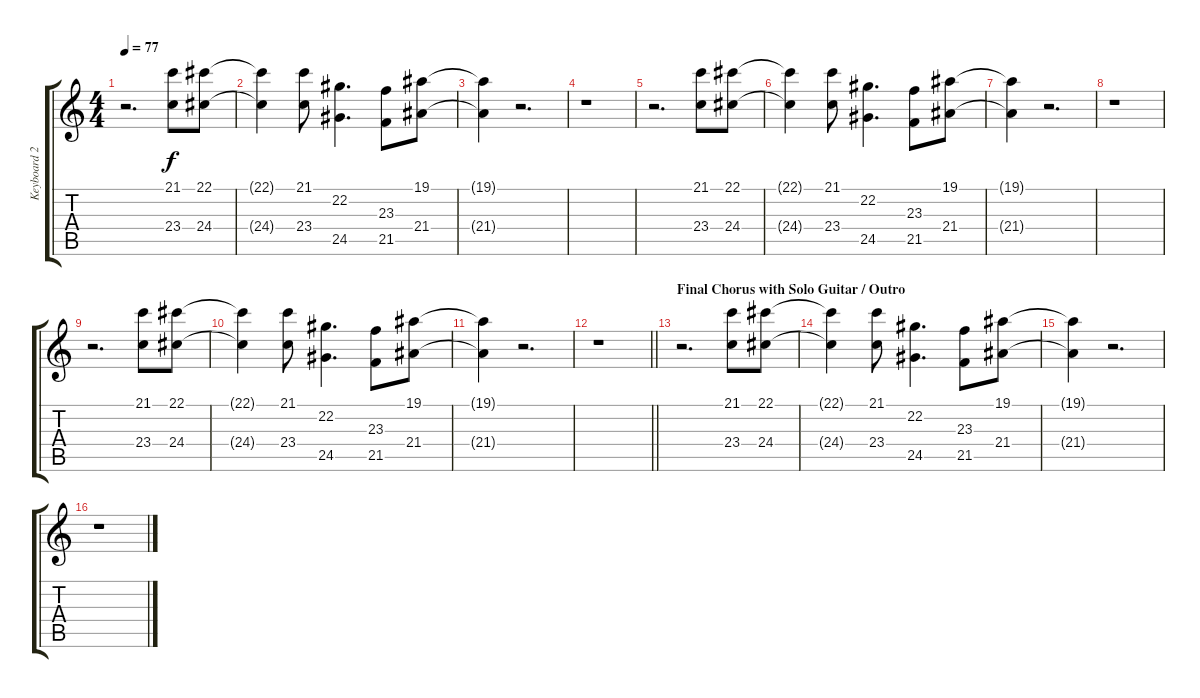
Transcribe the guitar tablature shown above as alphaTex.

\track ("Keyboard 2" "Keyboard 2") {instrument choiraahs}
\staff {score tabs}
\tuning (Eb4 Bb3 Gb3 Db3 Ab2 Eb2) {hide}
\ts (4 4)
\tempo 77
\clef g2
\ks c
r.2{d dy f} (21.1 23.4).8 (22.1 24.4).8 |
(22.1{t} 24.4{t}).4 (21.1 23.4).8 (22.2 24.5).4{d} (23.3 21.5).8 (19.1 21.4).8 |
(19.1{t} 21.4{t}).4 r.2{d} |
r.1 |
r.2{d} (21.1 23.4).8 (22.1 24.4).8 |
(22.1{t} 24.4{t}).4 (21.1 23.4).8 (22.2 24.5).4{d} (23.3 21.5).8 (19.1 21.4).8 |
(19.1{t} 21.4{t}).4 r.2{d} |
r.1 |
r.2{d} (21.1 23.4).8 (22.1 24.4).8 |
(22.1{t} 24.4{t}).4 (21.1 23.4).8 (22.2 24.5).4{d} (23.3 21.5).8 (19.1 21.4).8 |
(19.1{t} 21.4{t}).4 r.2{d} |
\barLineRight lightlight
r.1 |
\section ("" "Final Chorus with Solo Guitar / Outro")
r.2{d} (21.1 23.4).8 (22.1 24.4).8 |
(22.1{t} 24.4{t}).4 (21.1 23.4).8 (22.2 24.5).4{d} (23.3 21.5).8 (19.1 21.4).8 |
(19.1{t} 21.4{t}).4 r.2{d} |
r.1{volume 0}
